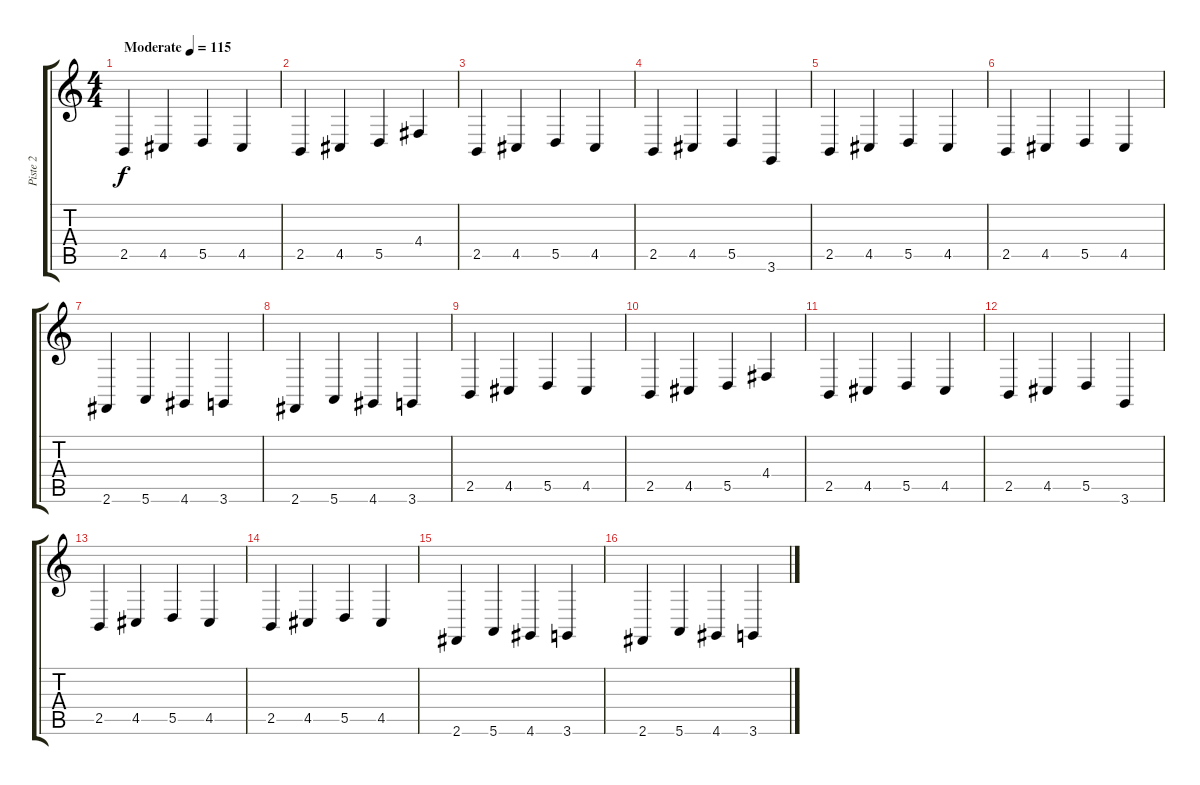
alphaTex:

\track ("Piste 2" "Piste 2") {instrument fx4atmosphere}
\staff {score tabs}
\tuning (E4 B3 G3 D3 A2 E2) {hide}
\ts (4 4)
\tempo (115 "Moderate")
\clef g2
\ks c
2.5.4{dy f instrument fx4atmosphere} 4.5.4 5.5.4 4.5.4 |
2.5.4 4.5.4 5.5.4 4.4.4 |
2.5.4 4.5.4 5.5.4 4.5.4 |
2.5.4 4.5.4 5.5.4 3.6.4 |
2.5.4 4.5.4 5.5.4 4.5.4 |
2.5.4 4.5.4 5.5.4 4.5.4 |
2.6.4 5.6.4 4.6.4 3.6.4 |
2.6.4 5.6.4 4.6.4 3.6.4 |
2.5.4 4.5.4 5.5.4 4.5.4 |
2.5.4 4.5.4 5.5.4 4.4.4 |
2.5.4 4.5.4 5.5.4 4.5.4 |
2.5.4 4.5.4 5.5.4 3.6.4 |
2.5.4 4.5.4 5.5.4 4.5.4 |
2.5.4 4.5.4 5.5.4 4.5.4 |
2.6.4 5.6.4 4.6.4 3.6.4 |
2.6.4 5.6.4 4.6.4 3.6.4
